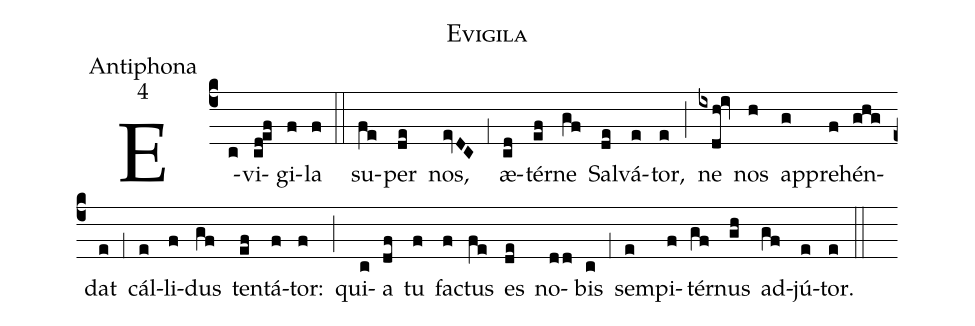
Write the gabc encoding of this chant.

name:Evigila;
office-part:Antiphona;
mode:4;
%%
(c4) E(c)vi(cd!ef)gi(f)la(f) (::) su(fe)per(de) nos,(evDC) (;1) æ(cd)tér(ef)ne(gf) Sal(de)vá(e)tor,(e) (;) ne(ixdh!iv) nos(h) ap(g)pre(f)hén(ghg)dat(e) (;1) cál(e)li(f)dus(gf) ten(ef)tá(f)tor:(f) (;) qui(c)a(df) tu(f) fa(f)ctus(fe) es(de) no(dd)bis(c) (;1) sem(e)pi(f)tér(gf)nus(gh) ad(gf)jú(e)tor.(e) (::)
